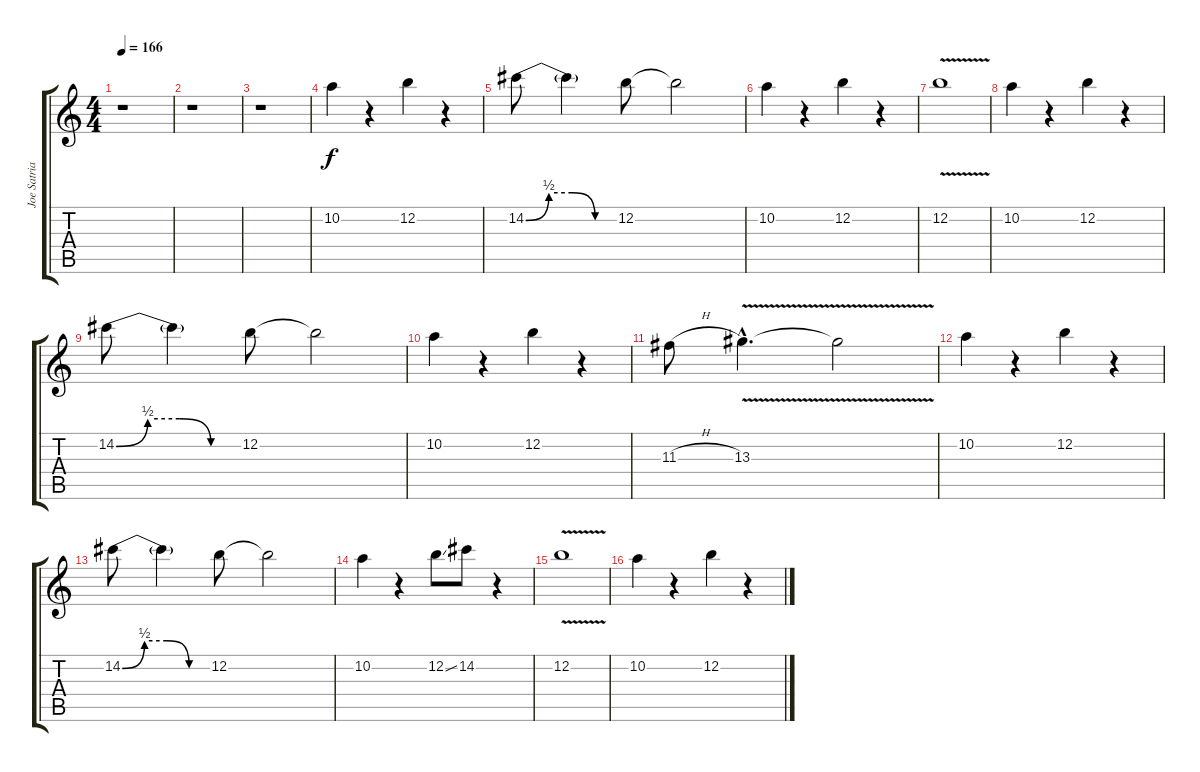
\track ("Joe Satriani 2" "Joe Satria") {instrument distortionguitar}
\staff {score tabs}
\tuning (E4 B3 G3 D3 A2 E2) {hide}
\ts (4 4)
\tempo 166
\clef g2
\ks c
r.1{dy f} |
r.1 |
r.1 |
10.2.4 r.4 12.2.4 r.4 |
14.2{be (custom 0 0 15 2 30 2 45 0 60 0)}.8 14.2{t}.4 12.2.8 12.2{t}.2 |
10.2.4 r.4 12.2.4 r.4 |
12.2{v}.1 |
10.2.4 r.4 12.2.4 r.4 |
14.2{be (custom 0 0 15 2 30 2 45 0 60 0)}.8 14.2{t}.4 12.2.8 12.2{t}.2 |
10.2.4 r.4 12.2.4 r.4 |
11.3{h}.8 13.3{v hac}.4{d} 13.3{t}.2 |
10.2.4 r.4 12.2.4 r.4 |
14.2{be (custom 0 0 15 2 30 2 45 0 60 0)}.8 14.2{t}.4 12.2.8 12.2{t}.2 |
10.2.4 r.4 12.2{ss}.8 14.2.8 r.4 |
12.2{v}.1 |
10.2.4 r.4 12.2.4 r.4
